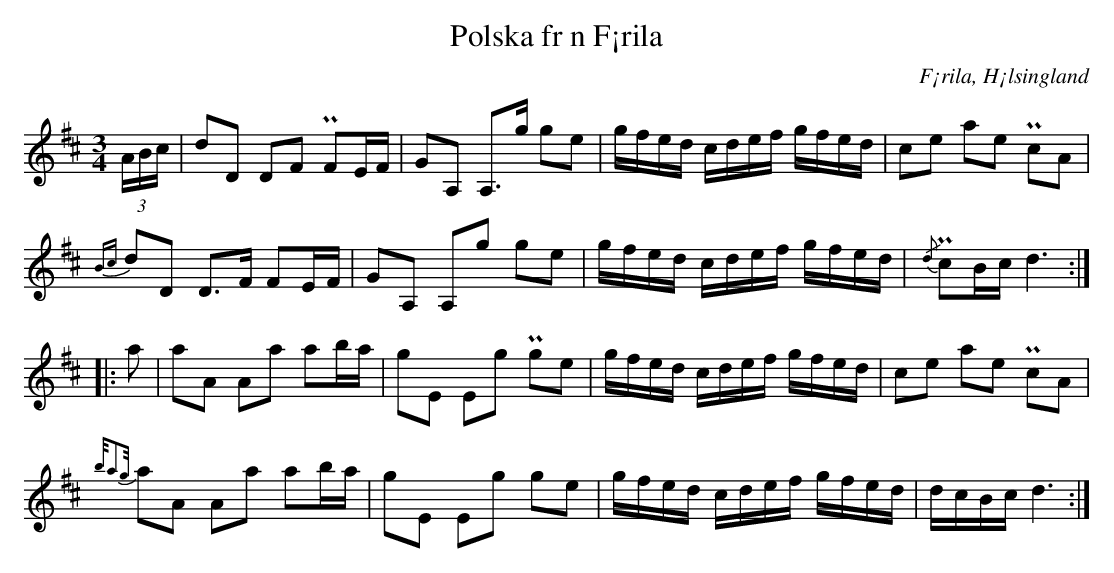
X:1
T:Polska fr n F¡rila
O:F¡rila, H¡lsingland
M:3/4
L:1/16
U:t=turn
K:D
(3ABc | d2D2 D2F2 PF2EF | G2A,2 A,2>g2 g2e2 | gfed cdef gfed | c2e2 a2e2 Pc2A2 |
{Bc}d2D2 D2>F2 F2EF | G2A,2 A,2g2 g2e2 | gfed cdef gfed | {/d}Pc2Bc d6 ::
a2 | a2A2 A2a2 a2ba | g2E2 E2g2 Pg2e2 | gfed cdef gfed | c2e2 a2e2 Pc2A2 |
{b/a2g/}a2A2 A2a2 a2ba | g2E2 E2g2 g2e2 | gfed cdef gfed | dcBc d6 :|
